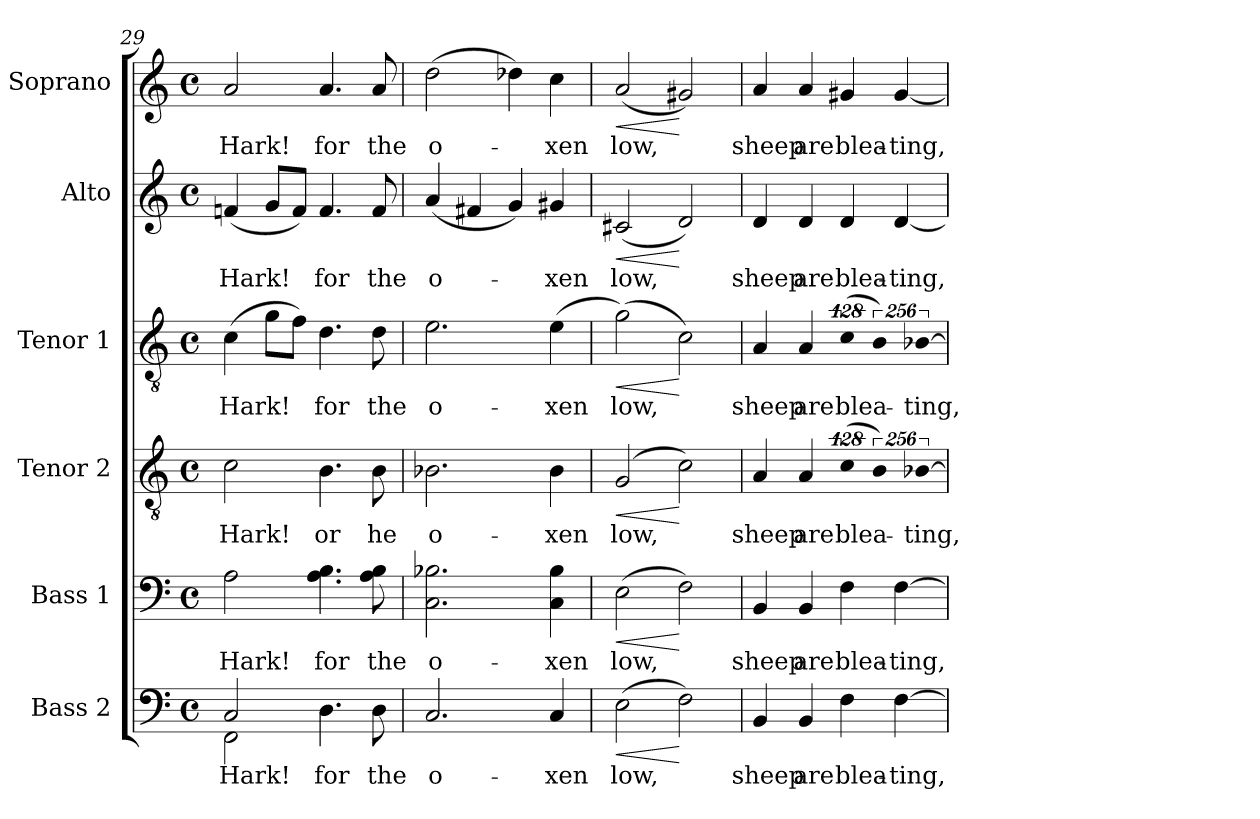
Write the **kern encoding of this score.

**kern	**text	**dynam	**kern	**text	**dynam	**kern	**text	**dynam	**kern	**text	**dynam	**kern	**text	**dynam	**kern	**text	**dynam
*part6	*part6	*part6	*part5	*part5	*part5	*part4	*part4	*part4	*part3	*part3	*part3	*part2	*part2	*part2	*part1	*part1	*part1
*staff6	*staff6	*staff6	*staff5	*staff5	*staff5	*staff4	*staff4	*staff4	*staff3	*staff3	*staff3	*staff2	*staff2	*staff2	*staff1	*staff1	*staff1
*I"Bass 2	*	*	*I"Bass  1	*	*	*I"Tenor 2	*	*	*I"Tenor 1	*	*	*I"Alto	*	*	*I"Soprano	*	*
*I'B2.	*	*	*I'B1.	*	*	*I'T2.	*	*	*I'T1.	*	*	*I'A.	*	*	*I'S.	*	*
!!LO:LB:g=z
*clefF4	*	*	*clefF4	*	*	*clefGv2	*	*	*clefGv2	*	*	*clefG2	*	*	*clefG2	*	*
*	*	*	*	*	*	*ITrd7c12	*	*	*ITrd7c12	*	*	*	*	*	*	*	*
*k[]	*	*	*k[]	*	*	*k[]	*	*	*k[]	*	*	*k[]	*	*	*k[]	*	*
*C:	*	*	*C:	*	*	*C:	*	*	*C:	*	*	*C:	*	*	*C:	*	*
*M4/4	*	*	*M4/4	*	*	*M4/4	*	*	*M4/4	*	*	*M4/4	*	*	*M4/4	*	*
*met(c)	*	*	*met(c)	*	*	*met(c)	*	*	*met(c)	*	*	*met(c)	*	*	*met(c)	*	*
=29	=29	=29	=29	=29	=29	=29	=29	=29	=29	=29	=29	=29	=29	=29	=29	=29	=29
*^	*	*	*	*	*	*	*	*	*	*	*	*	*	*	*	*	*
!	!	!LO:LY:b:color=#000000	!	!	!	!	!	!	!	!	!	!	!	!	!	!	!	!
!	!	!	!	!	!LO:LY:b:color=#000000	!	!	!	!	!	!	!	!	!	!	!	!	!
!	!	!	!	!	!	!	!	!LO:LY:b:color=#000000	!	!	!	!	!	!	!	!	!	!
!	!	!	!	!	!	!	!	!	!	!	!LO:LY:b:color=#000000	!	!	!	!	!	!	!
!	!	!	!	!	!	!	!	!	!	!	!	!	!	!LO:LY:b:color=#000000	!	!	!	!
!	!	!	!	!	!	!	!	!	!	!	!	!	!	!	!	!	!LO:LY:b:color=#000000	!
2Ci/	2FFi\	Hark!	.	2Ai\	Hark!	.	2Ci\	Hark!	.	(4Ci\	Hark!	.	(4fni/	Hark!	.	2ai/	Hark!	.
.	.	.	.	.	.	.	.	.	.	8Gi\L	.	.	8gi/L	.	.	.	.	.
.	.	.	.	.	.	.	.	.	.	8Fi\J)	.	.	8fi/J)	.	.	.	.	.
!	!	!LO:LY:b:color=#000000	!	!	!	!	!	!	!	!	!	!	!	!	!	!	!	!
!	!	!	!	!	!LO:LY:b:color=#000000	!	!	!	!	!	!	!	!	!	!	!	!	!
!	!	!	!	!	!	!	!	!LO:LY:b:color=#000000	!	!	!	!	!	!	!	!	!	!
!	!	!	!	!	!	!	!	!	!	!	!LO:LY:b:color=#000000	!	!	!	!	!	!	!
!	!	!	!	!	!	!	!	!	!	!	!	!	!	!LO:LY:b:color=#000000	!	!	!	!
!	!	!	!	!	!	!	!	!	!	!	!	!	!	!	!	!	!LO:LY:b:color=#000000	!
4.Di\	2ryy	for	.	4.Ai\ 4.Bi	for	.	4.BBi\	or	.	4.Di\	for	.	4.fi/	for	.	4.ai/	for	.
!	!	!LO:LY:b:color=#000000	!	!	!	!	!	!	!	!	!	!	!	!	!	!	!	!
!	!	!	!	!	!LO:LY:b:color=#000000	!	!	!	!	!	!	!	!	!	!	!	!	!
!	!	!	!	!	!	!	!	!LO:LY:b:color=#000000	!	!	!	!	!	!	!	!	!	!
!	!	!	!	!	!	!	!	!	!	!	!LO:LY:b:color=#000000	!	!	!	!	!	!	!
!	!	!	!	!	!	!	!	!	!	!	!	!	!	!LO:LY:b:color=#000000	!	!	!	!
!	!	!	!	!	!	!	!	!	!	!	!	!	!	!	!	!	!LO:LY:b:color=#000000	!
8Di\	.	the	.	8Ai\ 8Bi	the	.	8BBi\	he	.	8Di\	the	.	8fi/	the	.	8ai/	the	.
*v	*v	*	*	*	*	*	*	*	*	*	*	*	*	*	*	*	*	*
=30	=30	=30	=30	=30	=30	=30	=30	=30	=30	=30	=30	=30	=30	=30	=30	=30	=30
!	!LO:LY:b:color=#000000	!	!	!	!	!	!	!	!	!	!	!	!	!	!	!	!
!	!	!	!	!LO:LY:b:color=#000000	!	!	!	!	!	!	!	!	!	!	!	!	!
!	!	!	!	!	!	!	!LO:LY:b:color=#000000	!	!	!	!	!	!	!	!	!	!
!	!	!	!	!	!	!	!	!	!	!LO:LY:b:color=#000000	!	!	!	!	!	!	!
!	!	!	!	!	!	!	!	!	!	!	!	!	!LO:LY:b:color=#000000	!	!	!	!
!	!	!	!	!	!	!	!	!	!	!	!	!	!	!	!	!LO:LY:b:color=#000000	!
2.Ci/	o-	.	2.Ci\ 2.B-Xi	o-	.	2.BB-Xi\	o-	.	2.Ei\	o-	.	(4ai/	o-	.	(2ddi\	o-	.
.	.	.	.	.	.	.	.	.	.	.	.	4f#Xi/	.	.	.	.	.
.	.	.	.	.	.	.	.	.	.	.	.	4gi/)	.	.	4dd-Xi\)	.	.
!	!LO:LY:b:color=#000000	!	!	!	!	!	!	!	!	!	!	!	!	!	!	!	!
!	!	!	!	!LO:LY:b:color=#000000	!	!	!	!	!	!	!	!	!	!	!	!	!
!	!	!	!	!	!	!	!LO:LY:b:color=#000000	!	!	!	!	!	!	!	!	!	!
!	!	!	!	!	!	!	!	!	!	!LO:LY:b:color=#000000	!	!	!	!	!	!	!
!	!	!	!	!	!	!	!	!	!	!	!	!	!LO:LY:b:color=#000000	!	!	!	!
!	!	!	!	!	!	!	!	!	!	!	!	!	!	!	!	!LO:LY:b:color=#000000	!
4Ci/	-xen	.	4Ci\ 4B-i	-xen	.	4BB-i\	-xen	.	(4Ei\	-xen	.	4g#Xi/	-xen	.	4cci\	-xen	.
=31	=31	=31	=31	=31	=31	=31	=31	=31	=31	=31	=31	=31	=31	=31	=31	=31	=31
!	!LO:LY:b:color=#000000	!LO:HP:b	!	!	!	!	!	!	!	!	!	!	!	!	!	!	!
!	!	!LO:HP:n=1:b	!	!	!	!	!	!	!	!	!	!	!	!	!	!	!
!	!	!	!	!LO:LY:b:color=#000000	!LO:HP:b	!	!	!	!	!	!	!	!	!	!	!	!
!	!	!	!	!	!LO:HP:n=1:b	!	!	!	!	!	!	!	!	!	!	!	!
!	!	!	!	!	!	!	!LO:LY:b:color=#000000	!LO:HP:b	!	!	!	!	!	!	!	!	!
!	!	!	!	!	!	!	!	!LO:HP:n=1:b	!	!	!	!	!	!	!	!	!
!	!	!	!	!	!	!	!	!	!	!LO:LY:b:color=#000000	!LO:HP:b	!	!	!	!	!	!
!	!	!	!	!	!	!	!	!	!	!	!LO:HP:n=1:b	!	!	!	!	!	!
!	!	!	!	!	!	!	!	!	!	!	!	!	!LO:LY:b:color=#000000	!LO:HP:b	!	!	!
!	!	!	!	!	!	!	!	!	!	!	!	!	!	!LO:HP:n=1:b	!	!	!
!	!	!	!	!	!	!	!	!	!	!	!	!	!	!	!	!LO:LY:b:color=#000000	!LO:HP:b
!	!	!	!	!	!	!	!	!	!	!	!	!	!	!	!	!	!LO:HP:n=1:b
(2Ei\	low,	< >	(2Ei\	low,	< >	(2GGi/	low,	< >	(2Gi\)	low,	< >	(2c#Xi/	low,	< >	(2ai/	low,	< >
2Fi\)	.	[	2Fi\)	.	[	2Ci\)	.	[	2Ci\)	.	[	2di/)	.	[	2g#Xi/)	.	[
.	.	]	.	.	]	.	.	]	.	.	]	.	.	]	.	.	]
=32	=32	=32	=32	=32	=32	=32	=32	=32	=32	=32	=32	=32	=32	=32	=32	=32	=32
!	!LO:LY:b:color=#000000	!	!	!	!	!	!	!	!	!	!	!	!	!	!	!	!
!	!	!	!	!LO:LY:b:color=#000000	!	!	!	!	!	!	!	!	!	!	!	!	!
!	!	!	!	!	!	!	!LO:LY:b:color=#000000	!	!	!	!	!	!	!	!	!	!
!	!	!	!	!	!	!	!	!	!	!LO:LY:b:color=#000000	!	!	!	!	!	!	!
!	!	!	!	!	!	!	!	!	!	!	!	!	!LO:LY:b:color=#000000	!	!	!	!
!	!	!	!	!	!	!	!	!	!	!	!	!	!	!	!	!LO:LY:b:color=#000000	!
4BBi/	sheep	.	4BBi/	sheep	.	4AAi/	sheep	.	4AAi/	sheep	.	4di/	sheep	.	4ai/	sheep	.
!	!LO:LY:b:color=#000000	!	!	!	!	!	!	!	!	!	!	!	!	!	!	!	!
!	!	!	!	!LO:LY:b:color=#000000	!	!	!	!	!	!	!	!	!	!	!	!	!
!	!	!	!	!	!	!	!LO:LY:b:color=#000000	!	!	!	!	!	!	!	!	!	!
!	!	!	!	!	!	!	!	!	!	!LO:LY:b:color=#000000	!	!	!	!	!	!	!
!	!	!	!	!	!	!	!	!	!	!	!	!	!LO:LY:b:color=#000000	!	!	!	!
!	!	!	!	!	!	!	!	!	!	!	!	!	!	!	!	!LO:LY:b:color=#000000	!
4BBi/	are	.	4BBi/	are	.	4AAi/	are	.	4AAi/	are	.	4di/	are	.	4ai/	are	.
!	!LO:LY:b:color=#000000	!	!	!	!	!	!	!	!	!	!	!	!	!	!	!	!
!	!	!	!	!LO:LY:b:color=#000000	!	!LO:N:vis=4	!	!	!	!	!	!	!	!	!	!	!
!	!	!	!	!	!	!	!LO:LY:b:color=#000000	!	!LO:N:vis=4	!	!	!	!	!	!	!	!
!	!	!	!	!	!	!	!	!	!	!LO:LY:b:color=#000000	!	!	!	!	!	!	!
!	!	!	!	!	!	!	!	!	!	!	!	!	!LO:LY:b:color=#000000	!	!	!	!
!	!	!	!	!	!	!	!	!	!	!	!	!	!	!	!	!LO:LY:b:color=#000000	!
4Fi\	blea-	.	4Fi\	blea-	.	(512%85Ci\	blea-	.	(512%85Ci\	blea-	.	4di/	blea-	.	4g#Xi/	blea-	.
!	!	!	!	!	!	!LO:N:vis=4	!	!	!LO:N:vis=4	!	!	!	!	!	!	!	!
.	.	.	.	.	.	1024%171BBi\)	.	.	1024%171BBi\)	.	.	.	.	.	.	.	.
!	!LO:LY:b:color=#000000	!	!	!	!	!	!	!	!	!	!	!	!	!	!	!	!
!	!	!	!	!LO:LY:b:color=#000000	!	!	!	!	!	!	!	!	!	!	!	!	!
!	!	!	!	!	!	!	!	!	!	!	!	!	!LO:LY:b:color=#000000	!	!	!	!
!	!	!	!	!	!	!	!	!	!	!	!	!	!	!	!	!LO:LY:b:color=#000000	!
[4Fi\	-ting,	.	[4Fi\	-ting,	.	.	.	.	.	.	.	[4di/	-ting,--	.	[4g#i/	-ting,	.
!	!	!	!	!	!	!LO:N:vis=4	!	!	!	!	!	!	!	!	!	!	!
!	!	!	!	!	!	!	!LO:LY:b:color=#000000	!	!LO:N:vis=4	!	!	!	!	!	!	!	!
!	!	!	!	!	!	!	!	!	!	!LO:LY:b:color=#000000	!	!	!	!	!	!	!
.	.	.	.	.	.	[1024%171BB-Xi\	-ting,	.	[1024%171BB-Xi\	-ting,	.	.	.	.	.	.	.
=	=	=	=	=	=	=	=	=	=	=	=	=	=	=	=	=	=
*-	*-	*-	*-	*-	*-	*-	*-	*-	*-	*-	*-	*-	*-	*-	*-	*-	*-
